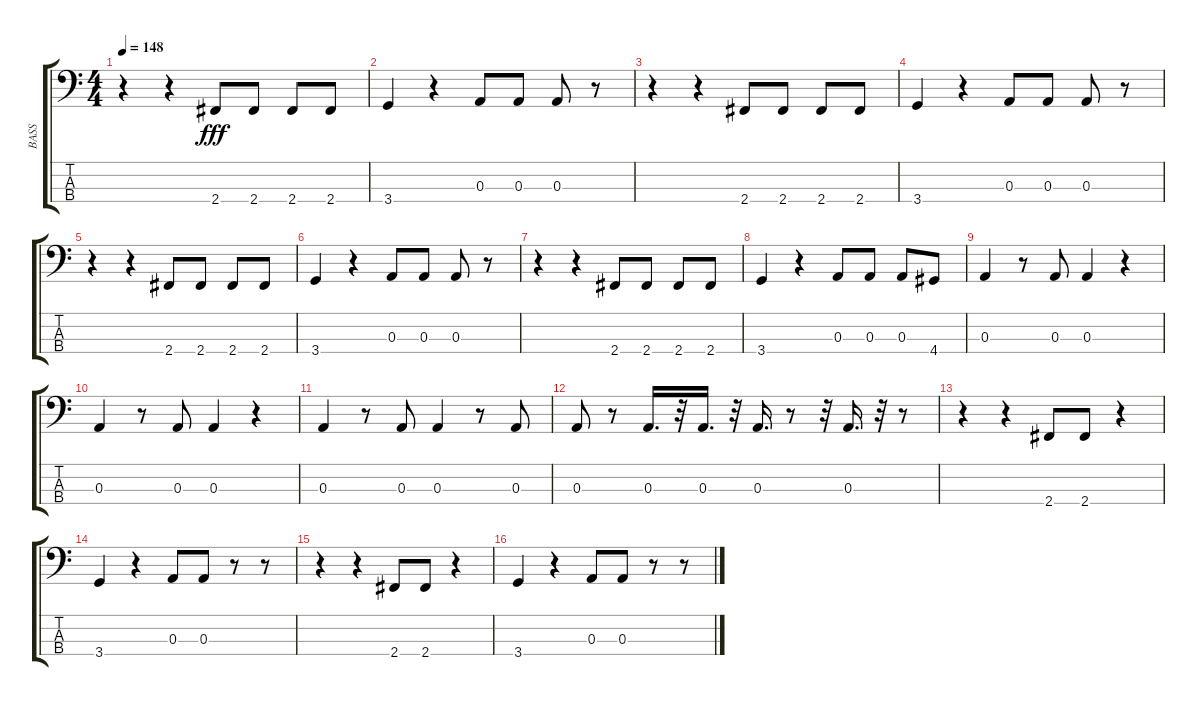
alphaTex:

\track ("BASS" "BASS") {instrument electricbassfinger}
\staff {score tabs}
\tuning (G2 D2 A1 E1) {hide}
\ts (4 4)
\tempo 148
\clef f4
\ks c
r.4{dy fff} r.4 2.4.8 2.4.8 2.4.8 2.4.8 |
3.4.4 r.4 0.3.8 0.3.8 0.3.8 r.8 |
r.4 r.4 2.4.8 2.4.8 2.4.8 2.4.8 |
3.4.4 r.4 0.3.8 0.3.8 0.3.8 r.8 |
r.4 r.4 2.4.8 2.4.8 2.4.8 2.4.8 |
3.4.4 r.4 0.3.8 0.3.8 0.3.8 r.8 |
r.4 r.4 2.4.8 2.4.8 2.4.8 2.4.8 |
3.4.4 r.4 0.3.8 0.3.8 0.3.8 4.4.8 |
0.3.4 r.8 0.3.8 0.3.4 r.4 |
0.3.4 r.8 0.3.8 0.3.4 r.4 |
0.3.4 r.8 0.3.8 0.3.4 r.8 0.3.8 |
0.3.8 r.8 0.3.16{d} r.32 0.3.16{d} r.32 0.3.16{d} r.8 r.32 0.3.16{d} r.32 r.8 |
r.4 r.4 2.4.8 2.4.8 r.4 |
3.4.4 r.4 0.3.8 0.3.8 r.8 r.8 |
r.4 r.4 2.4.8 2.4.8 r.4 |
3.4.4 r.4 0.3.8 0.3.8 r.8 r.8
